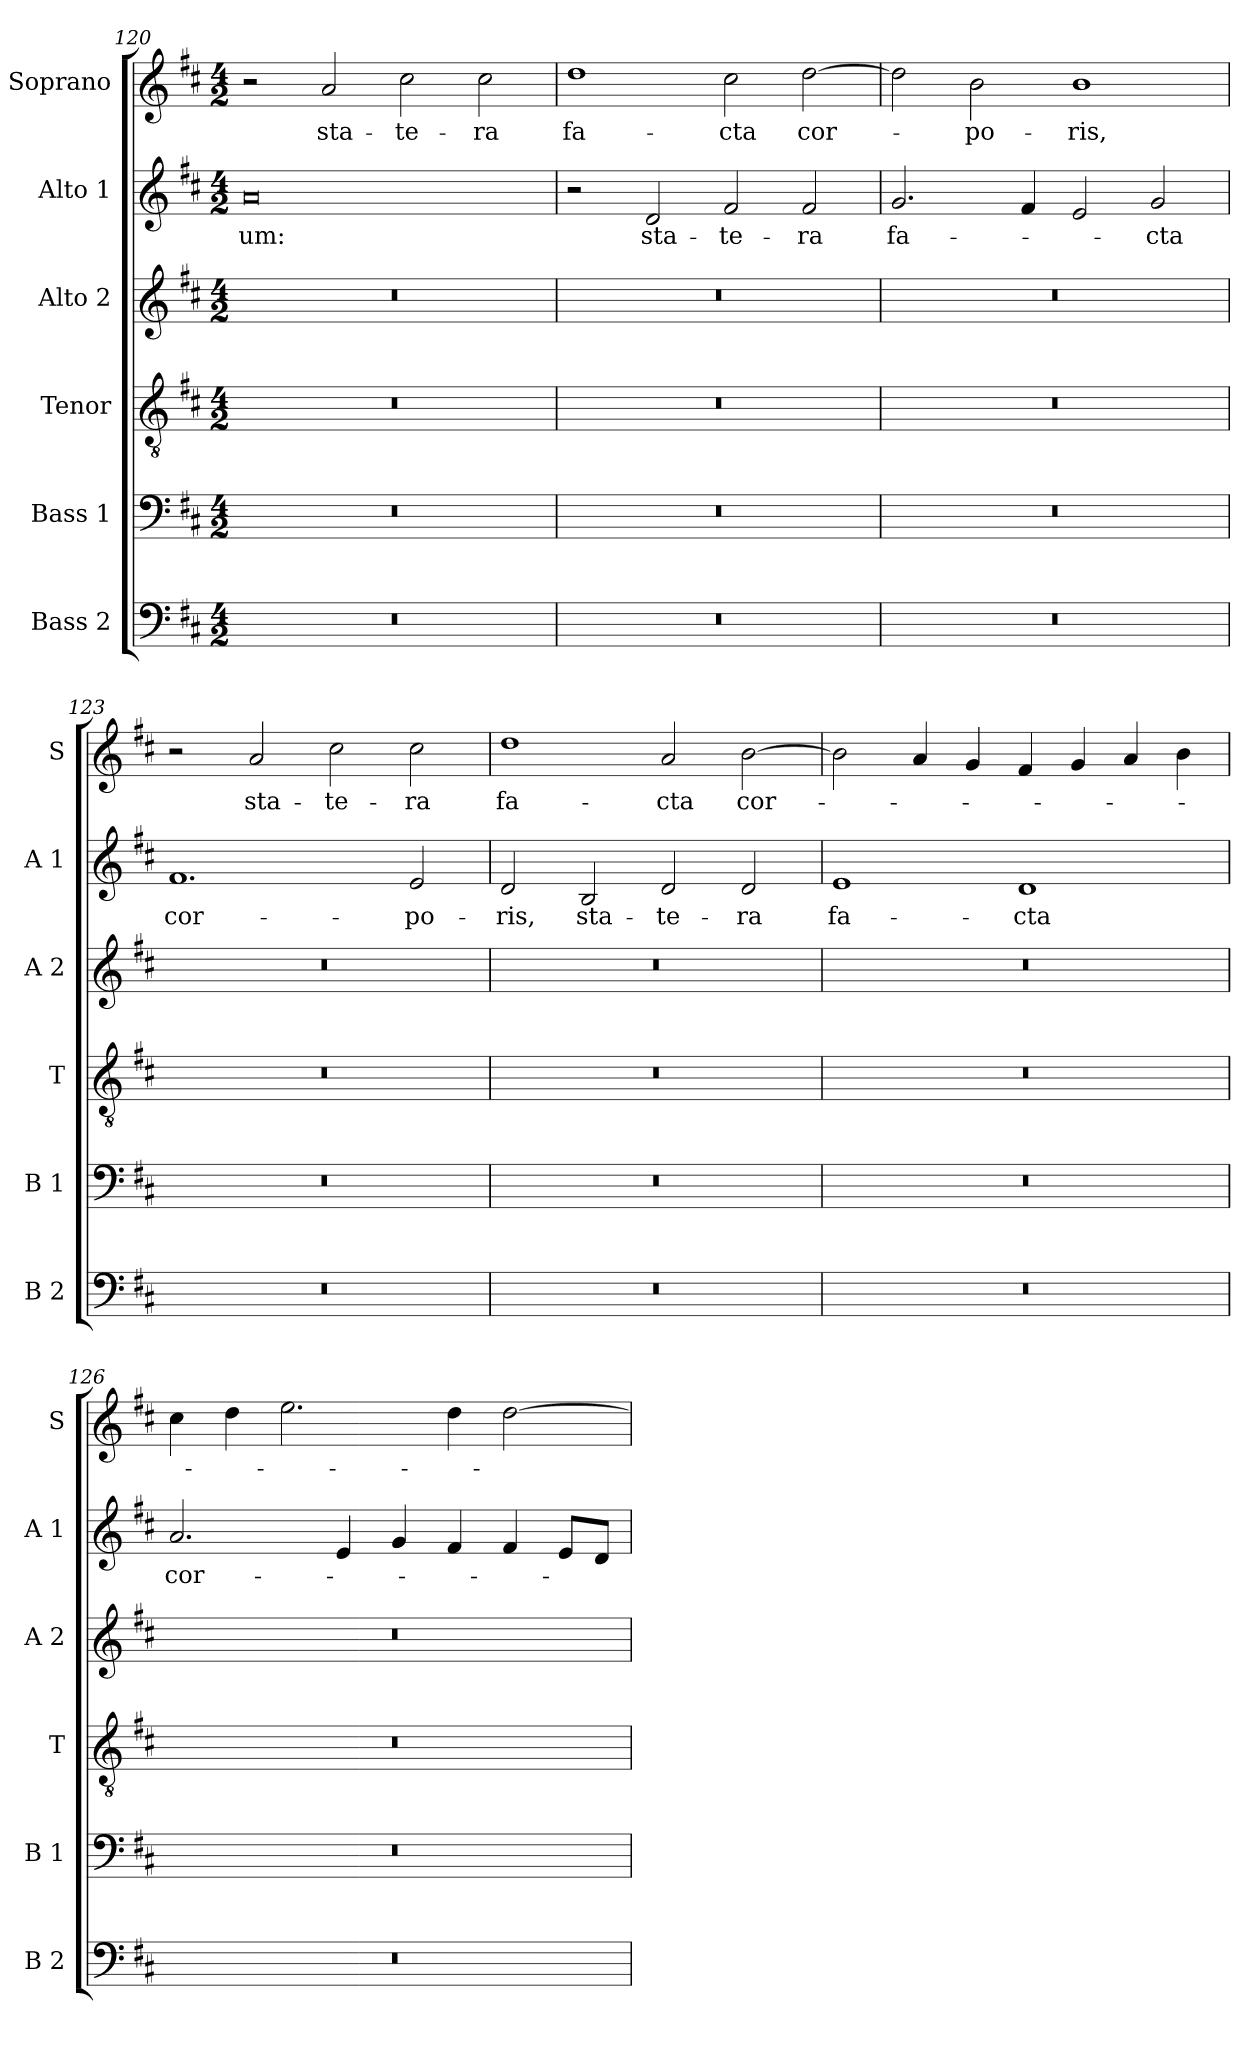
**kern	**kern	**kern	**kern	**kern	**text	**kern	**text
*part6	*part5	*part4	*part3	*part2	*part2	*part1	*part1
*staff6	*staff5	*staff4	*staff3	*staff2	*staff2	*staff1	*staff1
*I"Bass 2	*I"Bass 1	*I"Tenor	*I"Alto 2	*I"Alto 1	*	*I"Soprano	*
*I'B 2	*I'B 1	*I'T	*I'A 2	*I'A 1	*	*I'S	*
*clefF4	*clefF4	*clefGv2	*clefG2	*clefG2	*	*clefG2	*
*k[f#c#]	*k[f#c#]	*k[f#c#]	*k[f#c#]	*k[f#c#]	*	*k[f#c#]	*
*D:	*D:	*D:	*D:	*D:	*	*D:	*
*M4/2	*M4/2	*M4/2	*M4/2	*M4/2	*	*M4/2	*
=120	=120	=120	=120	=120	=120	=120	=120
!	!	!	!	!	!LO:LY:b	!	!
0r	0r	0r	0r	0a	-um:	2r	.
!	!	!	!	!	!	!	!LO:LY:b
.	.	.	.	.	.	2a/	sta-
!	!	!	!	!	!	!	!LO:LY:b
.	.	.	.	.	.	2cc#\	-te-
!	!	!	!	!	!	!	!LO:LY:b
.	.	.	.	.	.	2cc#\	-ra
!!LO:LB:g=z
=121	=121	=121	=121	=121	=121	=121	=121
!	!	!	!	!	!	!	!LO:LY:b
0r	0r	0r	0r	2r	.	1dd	fa-
!	!	!	!	!	!LO:LY:b	!	!
.	.	.	.	2d/	sta-	.	.
!	!	!	!	!	!LO:LY:b	!	!LO:LY:b
.	.	.	.	2f#/	-te-	2cc#\	-cta
!	!	!	!	!	!LO:LY:b	!	!LO:LY:b
.	.	.	.	2f#/	-ra	[2dd\	cor-
=122	=122	=122	=122	=122	=122	=122	=122
!	!	!	!	!	!LO:LY:b	!	!
0r	0r	0r	0r	2.g/	fa-	2dd\]	.
!	!	!	!	!	!	!	!LO:LY:b
.	.	.	.	.	.	2b\	-po-
.	.	.	.	4f#/	.	.	.
!	!	!	!	!	!	!	!LO:LY:b
.	.	.	.	2e/	.	1b	-ris,
!	!	!	!	!	!LO:LY:b	!	!
.	.	.	.	2g/	-cta	.	.
=123	=123	=123	=123	=123	=123	=123	=123
!	!	!	!	!	!LO:LY:b	!	!
0r	0r	0r	0r	1.f#	cor-	2r	.
!	!	!	!	!	!	!	!LO:LY:b
.	.	.	.	.	.	2a/	sta-
!	!	!	!	!	!	!	!LO:LY:b
.	.	.	.	.	.	2cc#\	-te-
!	!	!	!	!	!LO:LY:b	!	!LO:LY:b
.	.	.	.	2e/	-po-	2cc#\	-ra
=124	=124	=124	=124	=124	=124	=124	=124
!	!	!	!	!	!LO:LY:b	!	!LO:LY:b
0r	0r	0r	0r	2d/	-ris,	1dd	fa-
!	!	!	!	!	!LO:LY:b	!	!
.	.	.	.	2B/	sta-	.	.
!	!	!	!	!	!LO:LY:b	!	!LO:LY:b
.	.	.	.	2d/	-te-	2a/	-cta
!	!	!	!	!	!LO:LY:b	!	!LO:LY:b
.	.	.	.	2d/	-ra	[2b\	cor-
=125	=125	=125	=125	=125	=125	=125	=125
!	!	!	!	!	!LO:LY:b	!	!
0r	0r	0r	0r	1e	fa-	2b\]	.
.	.	.	.	.	.	4a/	.
.	.	.	.	.	.	4g/	.
!	!	!	!	!	!LO:LY:b	!	!
.	.	.	.	1d	-cta	4f#/	.
.	.	.	.	.	.	4g/	.
.	.	.	.	.	.	4a/	.
.	.	.	.	.	.	4b\	.
=126	=126	=126	=126	=126	=126	=126	=126
!	!	!	!	!	!LO:LY:b	!	!
0r	0r	0r	0r	2.a/	cor-	4cc#\	.
.	.	.	.	.	.	4dd\	.
.	.	.	.	.	.	2.ee\	.
.	.	.	.	4e/	.	.	.
.	.	.	.	4g/	.	.	.
.	.	.	.	4f#/	.	4dd\	.
.	.	.	.	4f#/	.	[2dd\	.
.	.	.	.	8e/L	.	.	.
.	.	.	.	8d/J	.	.	.
=	=	=	=	=	=	=	=
*-	*-	*-	*-	*-	*-	*-	*-
